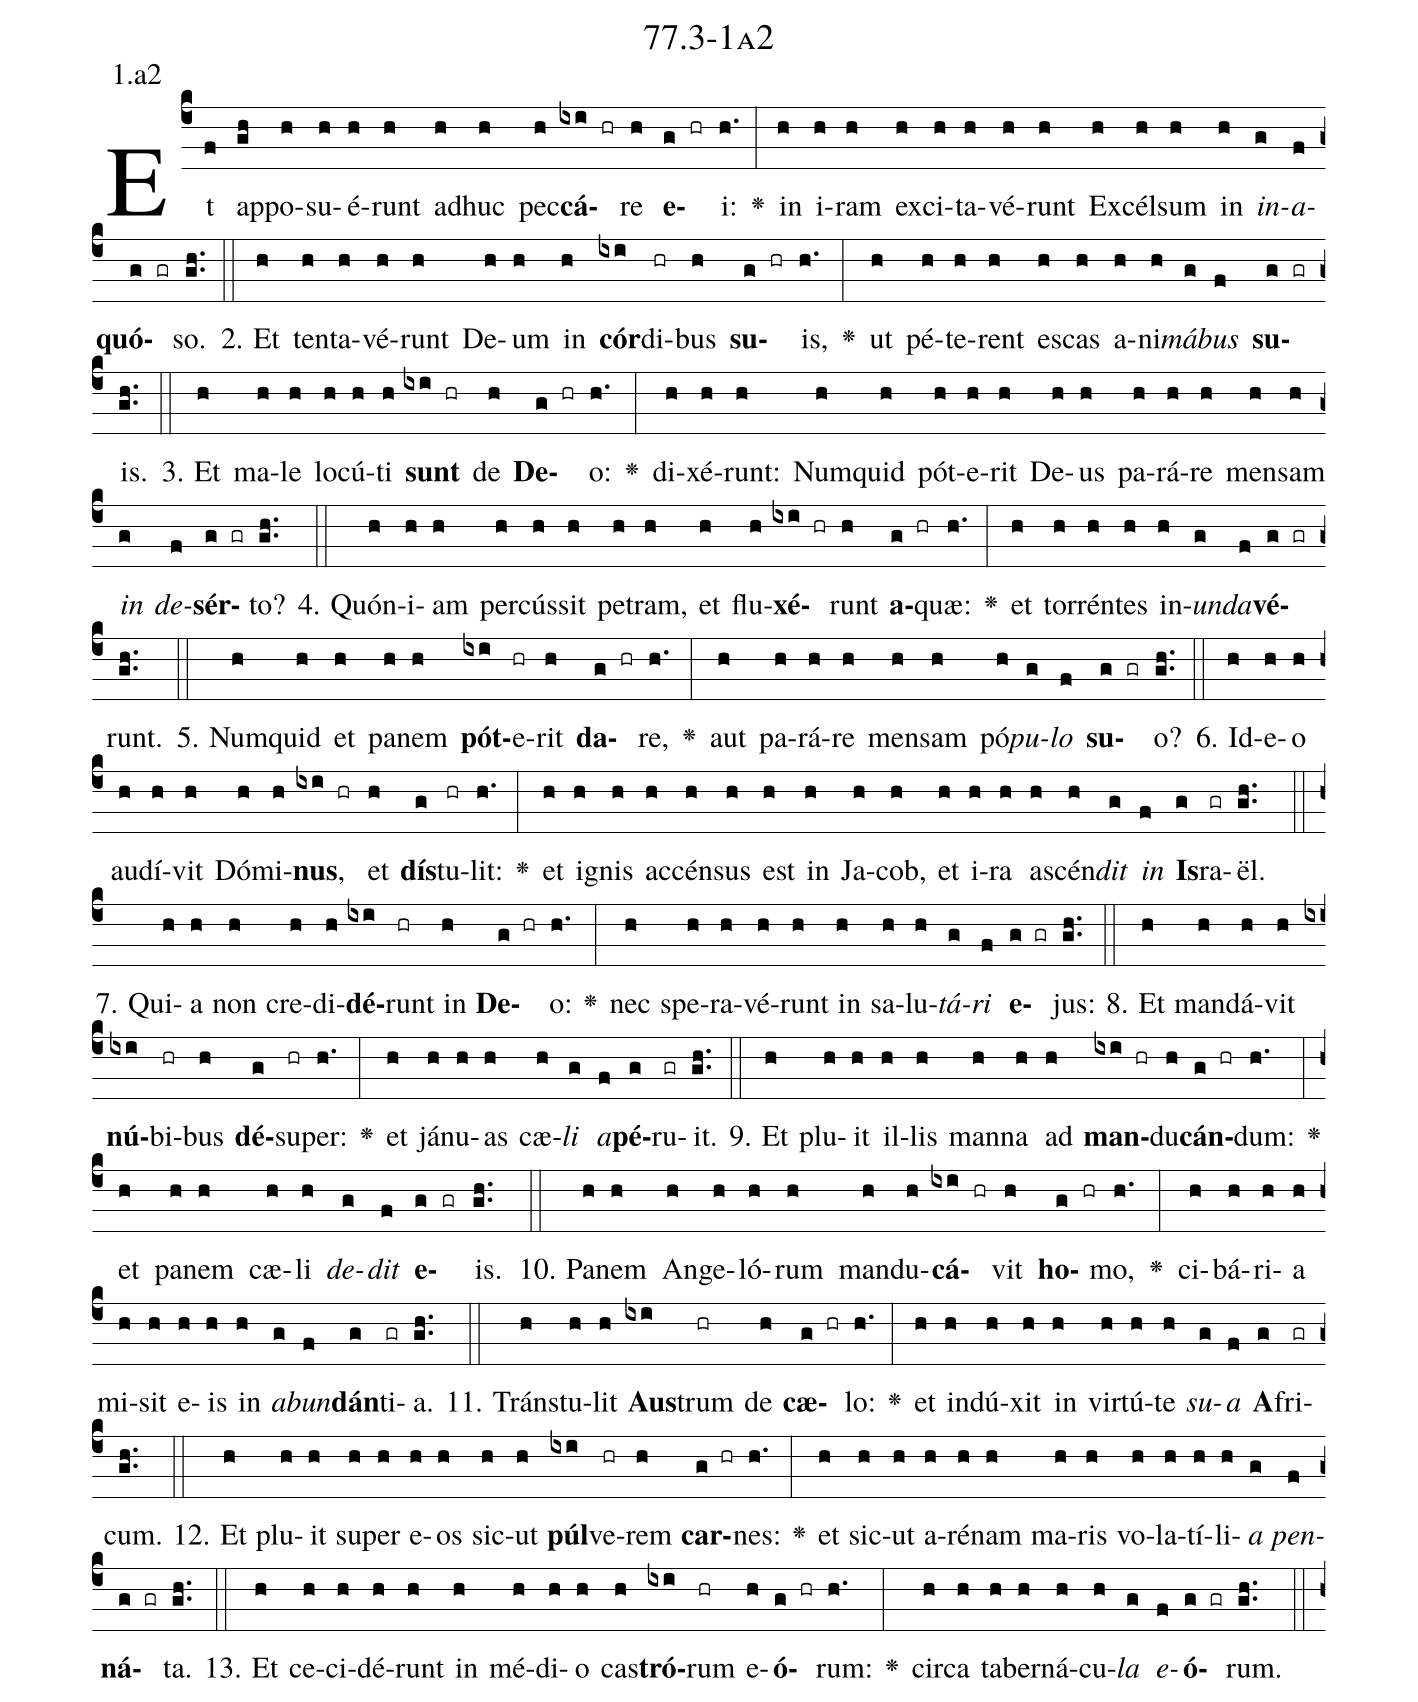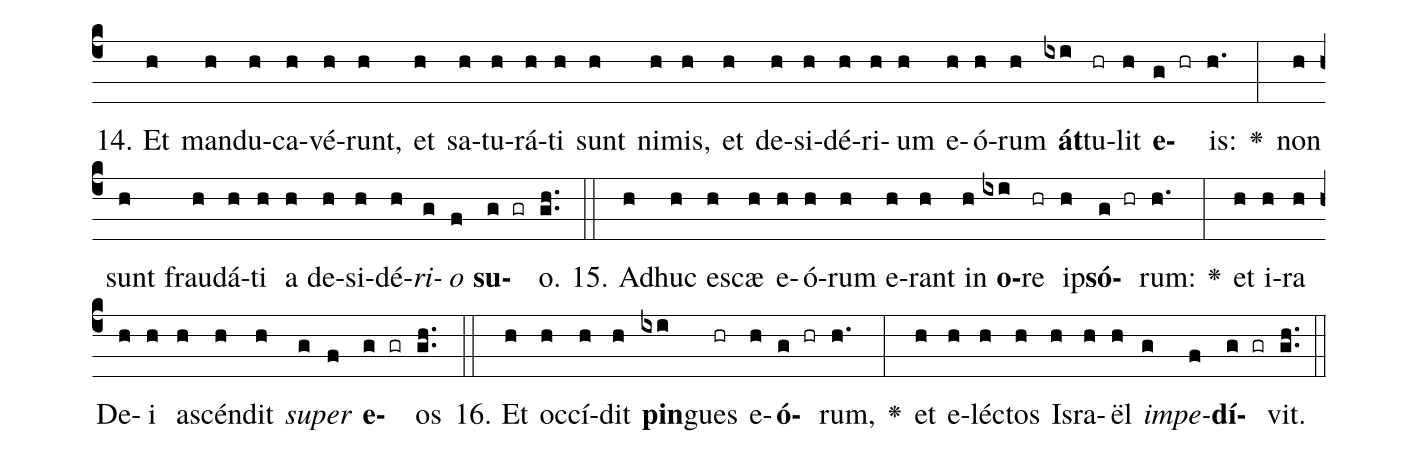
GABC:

name: 77.3-1a2;
annotation: 1.a2;
%%
(c4)Et(f) ap(gh)po(h)su(h)é(h)runt(h) ad(h)huc(h) pec(h)<b>cá</b>(ixi hr)re(h) <b>e</b>(g hr)i:(h.) <v>\greheightstar</v>(:) in(h) i(h)ram(h) ex(h)ci(h)ta(h)vé(h)runt(h) Ex(h)cél(h)sum(h) in(h) <i>in</i>(g)<i>a</i>(f)<b>quó</b>(g gr)so.(gh..) (::)
2. Et(h) ten(h)ta(h)vé(h)runt(h) De(h)um(h) in(h) <b>cór</b>(ixi)di(hr)bus(h) <b>su</b>(g hr)is,(h.) <v>\greheightstar</v>(:) ut(h) pé(h)te(h)rent(h) es(h)cas(h) a(h)ni(h)<i>má</i>(g)<i>bus</i>(f) <b>su</b>(g gr)is.(gh..) (::)
3. Et(h) ma(h)le(h) lo(h)cú(h)ti(h) <b>sunt</b>(ixi hr) de(h) <b>De</b>(g hr)o:(h.) <v>\greheightstar</v>(:) di(h)xé(h)runt:(h) Num(h)quid(h) pót(h)e(h)rit(h) De(h)us(h) pa(h)rá(h)re(h) men(h)sam(h) <i>in</i>(g) <i>de</i>(f)<b>sér</b>(g gr)to?(gh..) (::)
4. Quón(h)i(h)am(h) per(h)cús(h)sit(h) pe(h)tram,(h) et(h) flu(h)<b>xé</b>(ixi hr)runt(h) <b>a</b>(g hr)quæ:(h.) <v>\greheightstar</v>(:) et(h) tor(h)rén(h)tes(h) in(h)<i>un</i>(g)<i>da</i>(f)<b>vé</b>(g gr)runt.(gh..) (::)
5. Num(h)quid(h) et(h) pa(h)nem(h) <b>pót</b>(ixi)e(hr)rit(h) <b>da</b>(g hr)re,(h.) <v>\greheightstar</v>(:) aut(h) pa(h)rá(h)re(h) men(h)sam(h) pó(h)<i>pu</i>(g)<i>lo</i>(f) <b>su</b>(g gr)o?(gh..) (::)
6. Id(h)e(h)o(h) au(h)dí(h)vit(h) Dó(h)mi(h)<b>nus</b>,(ixi hr) et(h) <b>dís</b>(g)tu(hr)lit:(h.) <v>\greheightstar</v>(:) et(h) i(h)gnis(h) ac(h)cén(h)sus(h) est(h) in(h) Ja(h)cob,(h) et(h) i(h)ra(h) a(h)scén(h)<i>dit</i>(g) <i>in</i>(f) <b>Is</b>(g)ra(gr)ël.(gh..) (::)
7. Qui(h)a(h) non(h) cre(h)di(h)<b>dé</b>(ixi)runt(hr) in(h) <b>De</b>(g hr)o:(h.) <v>\greheightstar</v>(:) nec(h) spe(h)ra(h)vé(h)runt(h) in(h) sa(h)lu(h)<i>tá</i>(g)<i>ri</i>(f) <b>e</b>(g gr)jus:(gh..) (::)
8. Et(h) man(h)dá(h)vit(h) <b>nú</b>(ixi)bi(hr)bus(h) <b>dé</b>(g)su(hr)per:(h.) <v>\greheightstar</v>(:) et(h) já(h)nu(h)as(h) cæ(h)<i>li</i>(g) <i>a</i>(f)<b>pé</b>(g)ru(gr)it.(gh..) (::)
9. Et(h) plu(h)it(h) il(h)lis(h) man(h)na(h) ad(h) <b>man</b>(ixi hr)du(h)<b>cán</b>(g hr)dum:(h.) <v>\greheightstar</v>(:) et(h) pa(h)nem(h) cæ(h)li(h) <i>de</i>(g)<i>dit</i>(f) <b>e</b>(g gr)is.(gh..) (::)
10. Pa(h)nem(h) An(h)ge(h)ló(h)rum(h) man(h)du(h)<b>cá</b>(ixi hr)vit(h) <b>ho</b>(g hr)mo,(h.) <v>\greheightstar</v>(:) ci(h)bá(h)ri(h)a(h) mi(h)sit(h) e(h)is(h) in(h) <i>ab</i>(g)<i>un</i>(f)<b>dán</b>(g)ti(gr)a.(gh..) (::)
11. Tráns(h)tu(h)lit(h) <b>Aus</b>(ixi)trum(hr) de(h) <b>cæ</b>(g hr)lo:(h.) <v>\greheightstar</v>(:) et(h) in(h)dú(h)xit(h) in(h) vir(h)tú(h)te(h) <i>su</i>(g)<i>a</i>(f) <b>A</b>(g)fri(gr)cum.(gh..) (::)
12. Et(h) plu(h)it(h) su(h)per(h) e(h)os(h) sic(h)ut(h) <b>púl</b>(ixi)ve(hr)rem(h) <b>car</b>(g hr)nes:(h.) <v>\greheightstar</v>(:) et(h) sic(h)ut(h) a(h)ré(h)nam(h) ma(h)ris(h) vo(h)la(h)tí(h)li(h)<i>a</i>(g) <i>pen</i>(f)<b>ná</b>(g gr)ta.(gh..) (::)
13. Et(h) ce(h)ci(h)dé(h)runt(h) in(h) mé(h)di(h)o(h) cas(h)<b>tró</b>(ixi)rum(hr) e(h)<b>ó</b>(g hr)rum:(h.) <v>\greheightstar</v>(:) cir(h)ca(h) ta(h)ber(h)ná(h)cu(h)<i>la</i>(g) <i>e</i>(f)<b>ó</b>(g gr)rum.(gh..) (::)
14. Et(h) man(h)du(h)ca(h)vé(h)runt,(h) et(h) sa(h)tu(h)rá(h)ti(h) sunt(h) ni(h)mis,(h) et(h) de(h)si(h)dé(h)ri(h)um(h) e(h)ó(h)rum(h) <b>át</b>(ixi)tu(hr)lit(h) <b>e</b>(g hr)is:(h.) <v>\greheightstar</v>(:) non(h) sunt(h) frau(h)dá(h)ti(h) a(h) de(h)si(h)dé(h)<i>ri</i>(g)<i>o</i>(f) <b>su</b>(g gr)o.(gh..) (::)
15. Ad(h)huc(h) e(h)scæ(h) e(h)ó(h)rum(h) e(h)rant(h) in(h) <b>o</b>(ixi)re(hr) ip(h)<b>só</b>(g hr)rum:(h.) <v>\greheightstar</v>(:) et(h) i(h)ra(h) De(h)i(h) a(h)scén(h)dit(h) <i>su</i>(g)<i>per</i>(f) <b>e</b>(g gr)os(gh..) (::)
16. Et(h) oc(h)cí(h)dit(h) <b>pin</b>(ixi)gues(hr) e(h)<b>ó</b>(g hr)rum,(h.) <v>\greheightstar</v>(:) et(h) e(h)léc(h)tos(h) Is(h)ra(h)ël(h) <i>im</i>(g)<i>pe</i>(f)<b>dí</b>(g gr)vit.(gh..) (::)
